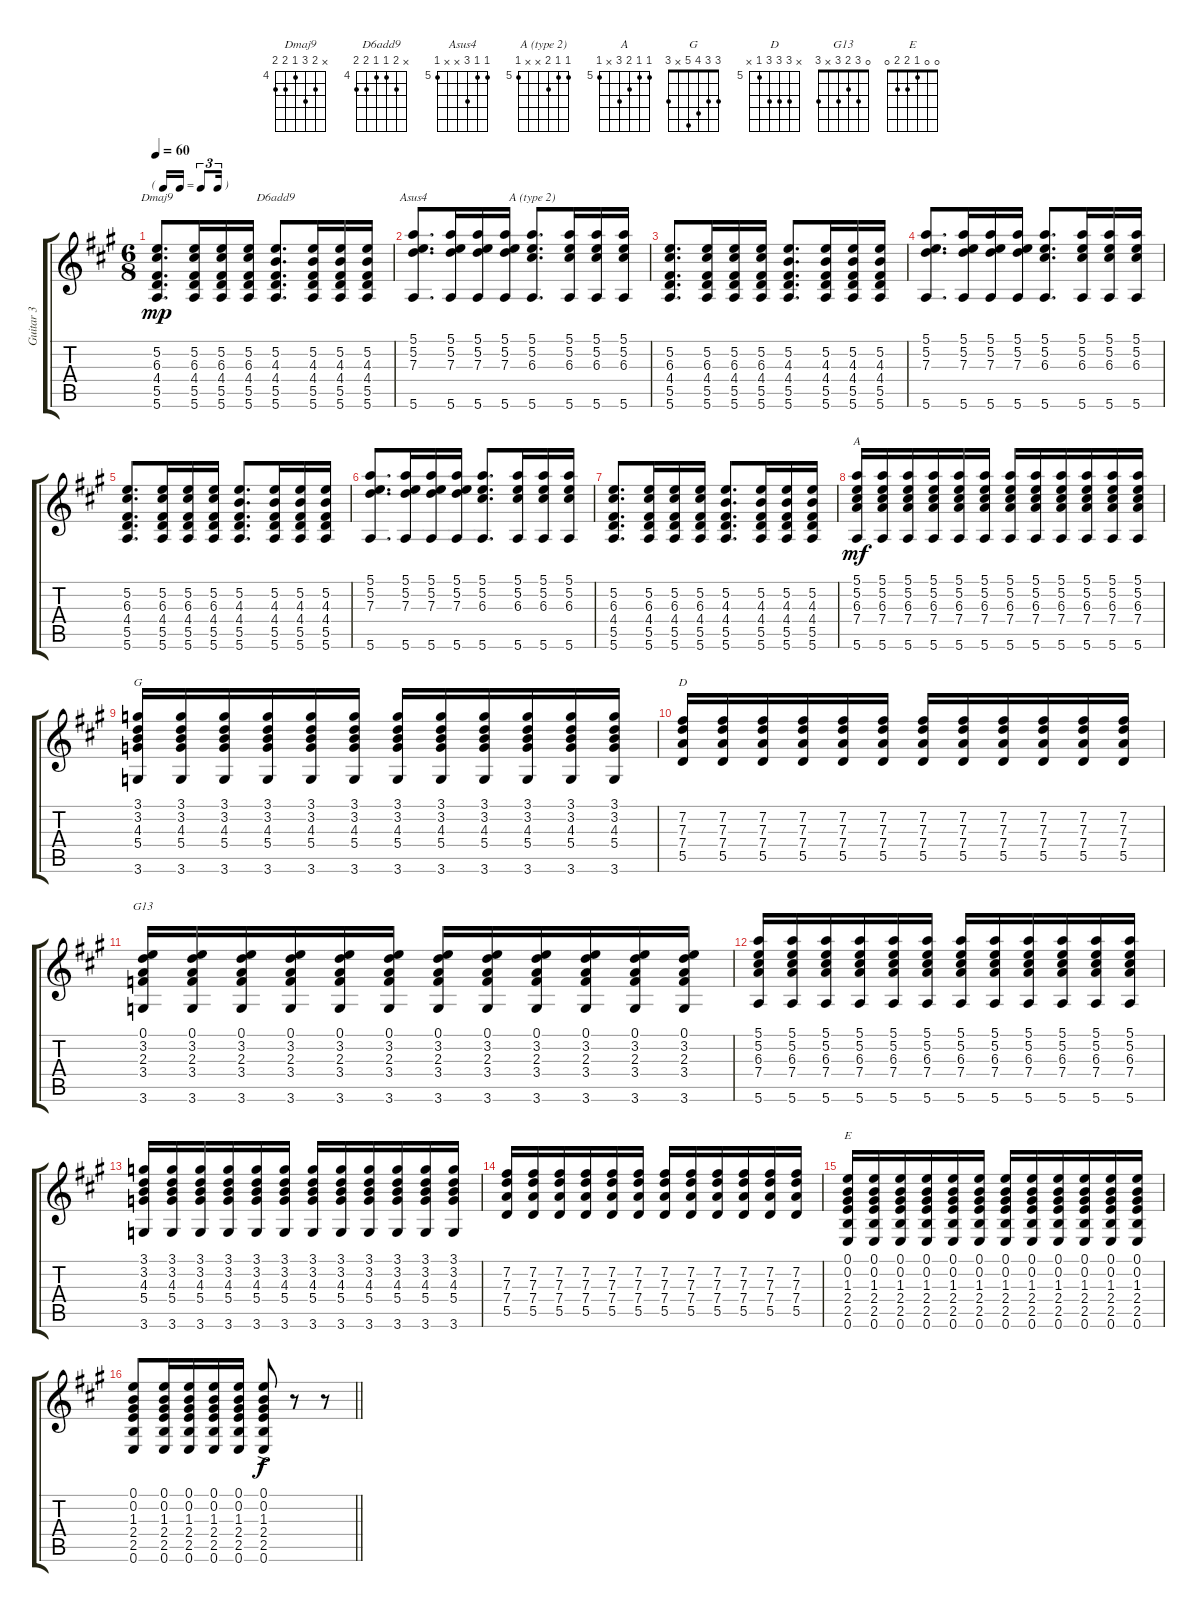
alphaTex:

\track ("Guitar 3" "Guitar 3") {instrument acousticguitarsteel}
\staff {score tabs}
\tuning (E4 B3 G3 D3 A2 E2) {hide}
\chord ("Dmaj9" x 5 6 4 5 5) {firstfret 4}
\chord ("D6add9" x 5 4 4 5 5) {firstfret 4}
\chord ("Asus4" 5 5 7 x x 5) {firstfret 5}
\chord ("A (type 2)" 5 5 6 x x 5) {firstfret 5}
\chord ("A" 5 5 6 7 x 5) {firstfret 5}
\chord ("G" 3 3 4 5 x 3)
\chord ("D" x 7 7 7 5 x) {firstfret 5}
\chord ("G13" 0 3 2 3 x 3)
\chord ("E" 0 0 1 2 2 0)
\ts (6 8)
\tf triplet16th
\tempo 60
\clef g2
\ks a
(5.2 6.3 4.4 5.5 5.6).8{d ch "Dmaj9" dy mp} (5.2 6.3 4.4 5.5 5.6).16 (5.2 6.3 4.4 5.5 5.6).16 (5.2 6.3 4.4 5.5 5.6).16 (5.2 4.3 4.4 5.5 5.6).8{d ch "D6add9"} (5.2 4.3 4.4 5.5 5.6).16 (5.2 4.3 4.4 5.5 5.6).16 (5.2 4.3 4.4 5.5 5.6).16 |
(5.1 5.2 7.3 5.6).8{d ch "Asus4"} (5.1 5.2 7.3 5.6).16 (5.1 5.2 7.3 5.6).16 (5.1 5.2 7.3 5.6).16 (5.1 5.2 6.3 5.6).8{d ch "A (type 2)"} (5.1 5.2 6.3 5.6).16 (5.1 5.2 6.3 5.6).16 (5.1 5.2 6.3 5.6).16 |
(5.2 6.3 4.4 5.5 5.6).8{d} (5.2 6.3 4.4 5.5 5.6).16 (5.2 6.3 4.4 5.5 5.6).16 (5.2 6.3 4.4 5.5 5.6).16 (5.2 4.3 4.4 5.5 5.6).8{d} (5.2 4.3 4.4 5.5 5.6).16 (5.2 4.3 4.4 5.5 5.6).16 (5.2 4.3 4.4 5.5 5.6).16 |
(5.1 5.2 7.3 5.6).8{d} (5.1 5.2 7.3 5.6).16 (5.1 5.2 7.3 5.6).16 (5.1 5.2 7.3 5.6).16 (5.1 5.2 6.3 5.6).8{d} (5.1 5.2 6.3 5.6).16 (5.1 5.2 6.3 5.6).16 (5.1 5.2 6.3 5.6).16 |
(5.2 6.3 4.4 5.5 5.6).8{d} (5.2 6.3 4.4 5.5 5.6).16 (5.2 6.3 4.4 5.5 5.6).16 (5.2 6.3 4.4 5.5 5.6).16 (5.2 4.3 4.4 5.5 5.6).8{d} (5.2 4.3 4.4 5.5 5.6).16 (5.2 4.3 4.4 5.5 5.6).16 (5.2 4.3 4.4 5.5 5.6).16 |
(5.1 5.2 7.3 5.6).8{d} (5.1 5.2 7.3 5.6).16 (5.1 5.2 7.3 5.6).16 (5.1 5.2 7.3 5.6).16 (5.1 5.2 6.3 5.6).8{d} (5.1 5.2 6.3 5.6).16 (5.1 5.2 6.3 5.6).16 (5.1 5.2 6.3 5.6).16 |
(5.2 6.3 4.4 5.5 5.6).8{d} (5.2 6.3 4.4 5.5 5.6).16 (5.2 6.3 4.4 5.5 5.6).16 (5.2 6.3 4.4 5.5 5.6).16 (5.2 4.3 4.4 5.5 5.6).8{d} (5.2 4.3 4.4 5.5 5.6).16 (5.2 4.3 4.4 5.5 5.6).16 (5.2 4.3 4.4 5.5 5.6).16 |
(5.1 5.2 6.3 7.4 5.6).16{ch "A" dy mf} (5.1 5.2 6.3 7.4 5.6).16 (5.1 5.2 6.3 7.4 5.6).16 (5.1 5.2 6.3 7.4 5.6).16 (5.1 5.2 6.3 7.4 5.6).16 (5.1 5.2 6.3 7.4 5.6).16 (5.1 5.2 6.3 7.4 5.6).16 (5.1 5.2 6.3 7.4 5.6).16 (5.1 5.2 6.3 7.4 5.6).16 (5.1 5.2 6.3 7.4 5.6).16 (5.1 5.2 6.3 7.4 5.6).16 (5.1 5.2 6.3 7.4 5.6).16 |
(3.1 3.2 4.3 5.4 3.6).16{ch "G"} (3.1 3.2 4.3 5.4 3.6).16 (3.1 3.2 4.3 5.4 3.6).16 (3.1 3.2 4.3 5.4 3.6).16 (3.1 3.2 4.3 5.4 3.6).16 (3.1 3.2 4.3 5.4 3.6).16 (3.1 3.2 4.3 5.4 3.6).16 (3.1 3.2 4.3 5.4 3.6).16 (3.1 3.2 4.3 5.4 3.6).16 (3.1 3.2 4.3 5.4 3.6).16 (3.1 3.2 4.3 5.4 3.6).16 (3.1 3.2 4.3 5.4 3.6).16 |
(7.2 7.3 7.4 5.5).16{ch "D"} (7.2 7.3 7.4 5.5).16 (7.2 7.3 7.4 5.5).16 (7.2 7.3 7.4 5.5).16 (7.2 7.3 7.4 5.5).16 (7.2 7.3 7.4 5.5).16 (7.2 7.3 7.4 5.5).16 (7.2 7.3 7.4 5.5).16 (7.2 7.3 7.4 5.5).16 (7.2 7.3 7.4 5.5).16 (7.2 7.3 7.4 5.5).16 (7.2 7.3 7.4 5.5).16 |
(0.1 3.2 2.3 3.4 3.6).16{ch "G13"} (0.1 3.2 2.3 3.4 3.6).16 (0.1 3.2 2.3 3.4 3.6).16 (0.1 3.2 2.3 3.4 3.6).16 (0.1 3.2 2.3 3.4 3.6).16 (0.1 3.2 2.3 3.4 3.6).16 (0.1 3.2 2.3 3.4 3.6).16 (0.1 3.2 2.3 3.4 3.6).16 (0.1 3.2 2.3 3.4 3.6).16 (0.1 3.2 2.3 3.4 3.6).16 (0.1 3.2 2.3 3.4 3.6).16 (0.1 3.2 2.3 3.4 3.6).16 |
(5.1 5.2 6.3 7.4 5.6).16 (5.1 5.2 6.3 7.4 5.6).16 (5.1 5.2 6.3 7.4 5.6).16 (5.1 5.2 6.3 7.4 5.6).16 (5.1 5.2 6.3 7.4 5.6).16 (5.1 5.2 6.3 7.4 5.6).16 (5.1 5.2 6.3 7.4 5.6).16 (5.1 5.2 6.3 7.4 5.6).16 (5.1 5.2 6.3 7.4 5.6).16 (5.1 5.2 6.3 7.4 5.6).16 (5.1 5.2 6.3 7.4 5.6).16 (5.1 5.2 6.3 7.4 5.6).16 |
(3.1 3.2 4.3 5.4 3.6).16 (3.1 3.2 4.3 5.4 3.6).16 (3.1 3.2 4.3 5.4 3.6).16 (3.1 3.2 4.3 5.4 3.6).16 (3.1 3.2 4.3 5.4 3.6).16 (3.1 3.2 4.3 5.4 3.6).16 (3.1 3.2 4.3 5.4 3.6).16 (3.1 3.2 4.3 5.4 3.6).16 (3.1 3.2 4.3 5.4 3.6).16 (3.1 3.2 4.3 5.4 3.6).16 (3.1 3.2 4.3 5.4 3.6).16 (3.1 3.2 4.3 5.4 3.6).16 |
(7.2 7.3 7.4 5.5).16 (7.2 7.3 7.4 5.5).16 (7.2 7.3 7.4 5.5).16 (7.2 7.3 7.4 5.5).16 (7.2 7.3 7.4 5.5).16 (7.2 7.3 7.4 5.5).16 (7.2 7.3 7.4 5.5).16 (7.2 7.3 7.4 5.5).16 (7.2 7.3 7.4 5.5).16 (7.2 7.3 7.4 5.5).16 (7.2 7.3 7.4 5.5).16 (7.2 7.3 7.4 5.5).16 |
(0.1 0.2 1.3 2.4 2.5 0.6).16{ch "E"} (0.1 0.2 1.3 2.4 2.5 0.6).16 (0.1 0.2 1.3 2.4 2.5 0.6).16 (0.1 0.2 1.3 2.4 2.5 0.6).16 (0.1 0.2 1.3 2.4 2.5 0.6).16 (0.1 0.2 1.3 2.4 2.5 0.6).16 (0.1 0.2 1.3 2.4 2.5 0.6).16 (0.1 0.2 1.3 2.4 2.5 0.6).16 (0.1 0.2 1.3 2.4 2.5 0.6).16 (0.1 0.2 1.3 2.4 2.5 0.6).16 (0.1 0.2 1.3 2.4 2.5 0.6).16 (0.1 0.2 1.3 2.4 2.5 0.6).16 |
\barLineRight lightlight
(0.1 0.2 1.3 2.4 2.5 0.6).8 (0.1 0.2 1.3 2.4 2.5 0.6).16 (0.1 0.2 1.3 2.4 2.5 0.6).16 (0.1 0.2 1.3 2.4 2.5 0.6).16 (0.1 0.2 1.3 2.4 2.5 0.6).16 (0.1{ac} 0.2{ac} 1.3{ac} 2.4{ac} 2.5{ac} 0.6{ac}).8{dy f} r.8 r.8
